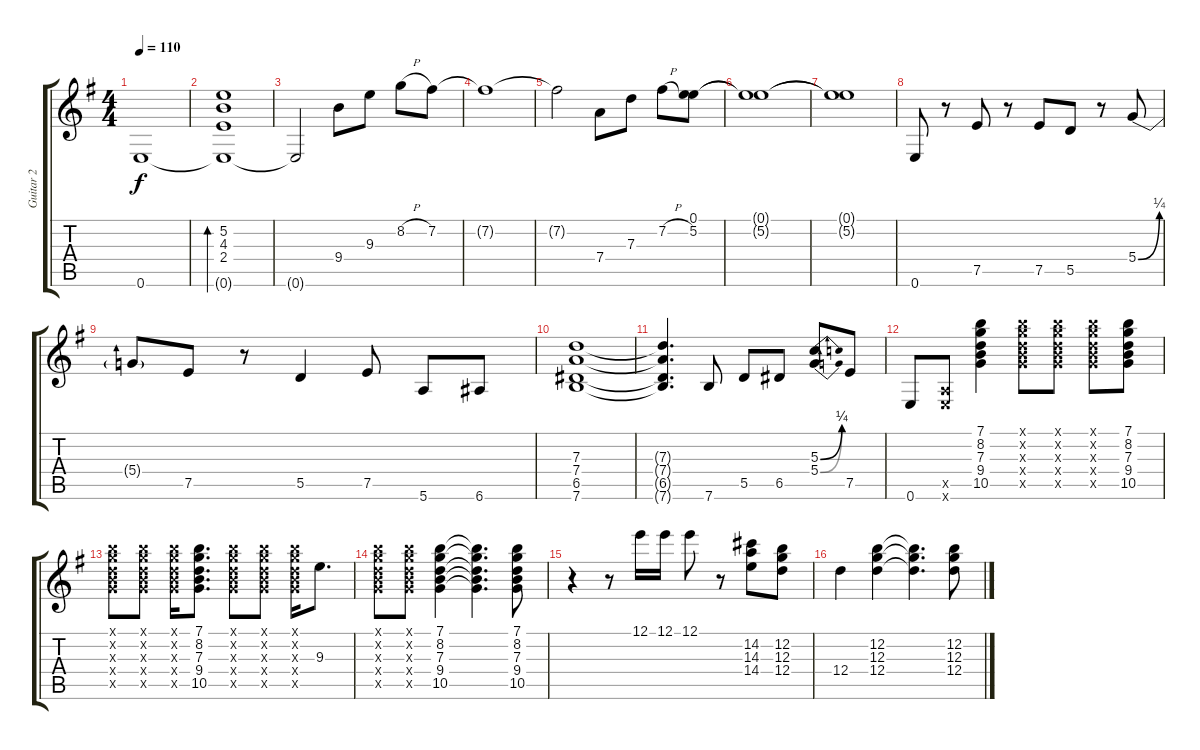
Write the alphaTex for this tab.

\track ("Guitar 2" "Guitar 2") {instrument electricguitarclean}
\staff {score tabs}
\tuning (E4 B3 G3 D3 A2 E2) {hide}
\ts (4 4)
\tempo 110
\clef g2
\ks g
0.6.1{dy f} |
(5.2 4.3 2.4 0.6{t}).1{bd 480} |
0.6{t}.2 9.4.8 9.3.8 8.2{h}.8 7.2.8 |
7.2{t}.1 |
7.2{t}.2 7.4.8 7.3.8 7.2{h}.8 (0.1 5.2).8 |
(0.1{t} 5.2{t}).1 |
(0.1{t} 5.2{t}).1 |
0.6.8 r.8 7.5.8 r.8 7.5.8 5.5.8 r.8 5.4{be (bend 0 0 60 1)}.8 |
5.4{t}.8 7.5.8 r.8 5.5.4 7.5.8 5.6.8 6.6.8 |
(7.3 7.4 6.5 7.6).1 |
(7.3{t} 7.4{t} 6.5{t} 7.6{t}).4{d} 7.6.8 5.5.8 6.5.8 (5.3{be (bend 0 0 60 1)} 5.4{be (bend 0 0 60 1)}).8 7.5.8 |
0.6.8 (0.5{x} 0.6{x}).8 (7.1 8.2 7.3 9.4 10.5).4 (7.1{x} 8.2{x} 7.3{x} 9.4{x} 10.5{x}).8 (7.1{x} 8.2{x} 7.3{x} 9.4{x} 10.5{x}).8 (7.1{x} 8.2{x} 7.3{x} 9.4{x} 10.5{x}).8 (7.1 8.2 7.3 9.4 10.5).8 |
(7.1{x} 8.2{x} 7.3{x} 9.4{x} 10.5{x}).8 (7.1{x} 8.2{x} 7.3{x} 9.4{x} 10.5{x}).8 (7.1{x} 8.2{x} 7.3{x} 9.4{x} 10.5{x}).16 (7.1 8.2 7.3 9.4 10.5).8{d} (7.1{x} 8.2{x} 7.3{x} 9.4{x} 10.5{x}).8 (7.1{x} 8.2{x} 7.3{x} 9.4{x} 10.5{x}).8 (7.1{x} 8.2{x} 7.3{x} 9.4{x} 10.5{x}).16 9.3.8{d} |
(7.1{x} 8.2{x} 7.3{x} 9.4{x} 10.5{x}).8 (7.1{x} 8.2{x} 7.3{x} 9.4{x} 10.5{x}).8 (7.1 8.2 7.3 9.4 10.5).4 (7.1{t} 8.2{t} 7.3{t} 9.4{t} 10.5{t}).4{d} (7.1 8.2 7.3 9.4 10.5).8 |
r.4 r.8 12.1.16 12.1.16 12.1.8 r.8 (14.2 14.3 14.4).8 (12.2 12.3 12.4).8 |
12.4.4 (12.2 12.3 12.4).4 (12.2{t} 12.3{t} 12.4{t}).4{d} (12.2 12.3 12.4).8
